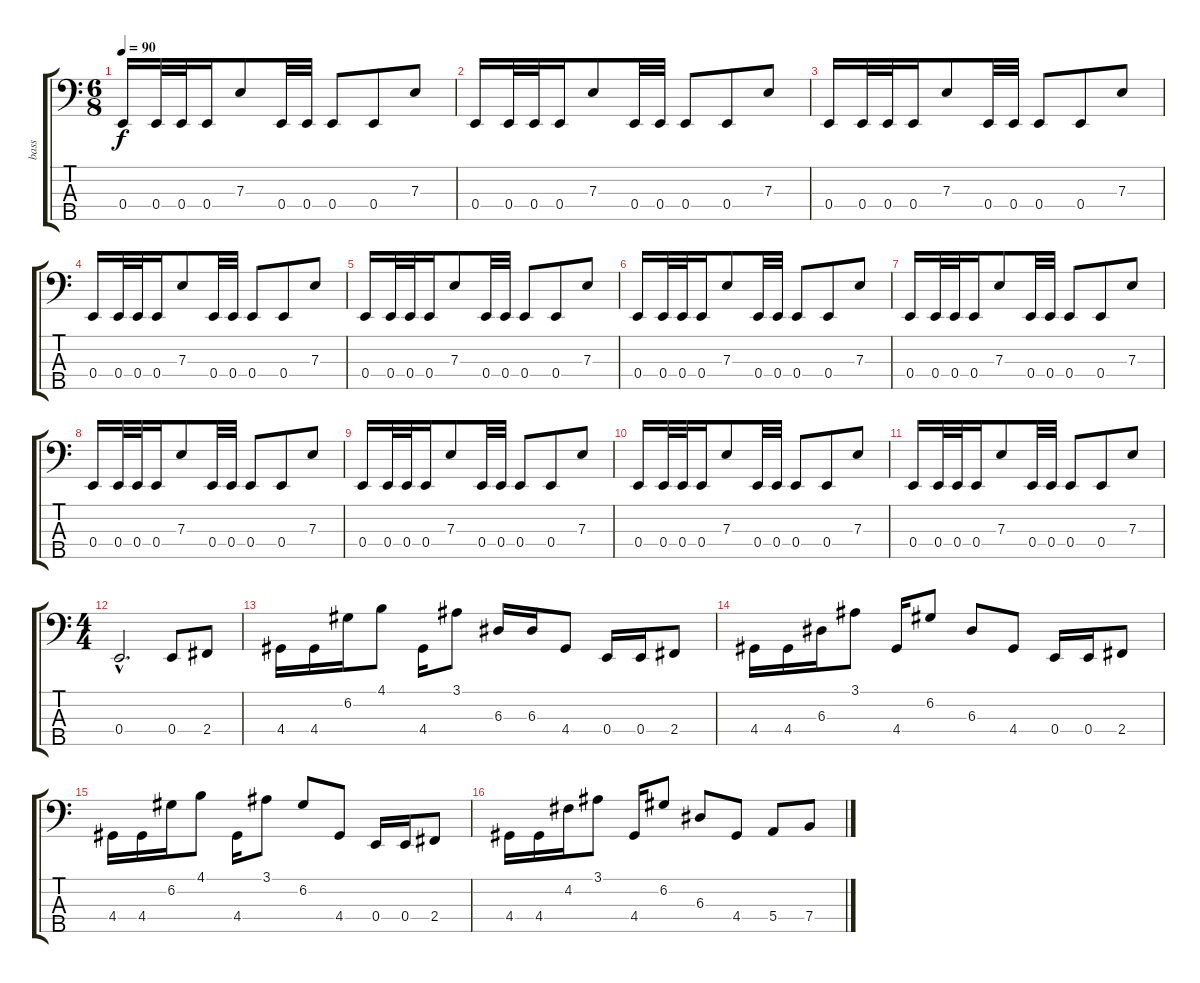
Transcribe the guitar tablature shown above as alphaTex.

\track ("bass" "bass") {instrument electricbassfinger}
\staff {score tabs}
\tuning (G2 D2 A1 E1 B0) {hide}
\ts (6 8)
\tempo 90
\clef f4
\ks c
0.4.16{dy f} 0.4.32 0.4.32 0.4.16 7.3.8 0.4.32 0.4.32 0.4.8 0.4.8 7.3.8 |
0.4.16 0.4.32 0.4.32 0.4.16 7.3.8 0.4.32 0.4.32 0.4.8 0.4.8 7.3.8 |
0.4.16 0.4.32 0.4.32 0.4.16 7.3.8 0.4.32 0.4.32 0.4.8 0.4.8 7.3.8 |
0.4.16 0.4.32 0.4.32 0.4.16 7.3.8 0.4.32 0.4.32 0.4.8 0.4.8 7.3.8 |
0.4.16 0.4.32 0.4.32 0.4.16 7.3.8 0.4.32 0.4.32 0.4.8 0.4.8 7.3.8 |
0.4.16 0.4.32 0.4.32 0.4.16 7.3.8 0.4.32 0.4.32 0.4.8 0.4.8 7.3.8 |
0.4.16 0.4.32 0.4.32 0.4.16 7.3.8 0.4.32 0.4.32 0.4.8 0.4.8 7.3.8 |
0.4.16 0.4.32 0.4.32 0.4.16 7.3.8 0.4.32 0.4.32 0.4.8 0.4.8 7.3.8 |
0.4.16 0.4.32 0.4.32 0.4.16 7.3.8 0.4.32 0.4.32 0.4.8 0.4.8 7.3.8 |
0.4.16 0.4.32 0.4.32 0.4.16 7.3.8 0.4.32 0.4.32 0.4.8 0.4.8 7.3.8 |
0.4.16 0.4.32 0.4.32 0.4.16 7.3.8 0.4.32 0.4.32 0.4.8 0.4.8 7.3.8 |
\ts (4 4)
0.4{hac}.2{d} 0.4.8 2.4.8 |
4.4.16 4.4.16 6.2.16 4.1.8 4.4.16 3.1.8 6.3.16 6.3.16 4.4.8 0.4.16 0.4.16 2.4.8 |
4.4.16 4.4.16 6.3.16 3.1.8 4.4.16 6.2.8 6.3.8 4.4.8 0.4.16 0.4.16 2.4.8 |
4.4.16 4.4.16 6.2.16 4.1.8 4.4.16 3.1.8 6.2.8 4.4.8 0.4.16 0.4.16 2.4.8 |
4.4.16 4.4.16 4.2.16 3.1.8 4.4.16 6.2.8 6.3.8 4.4.8 5.4.8 7.4.8
